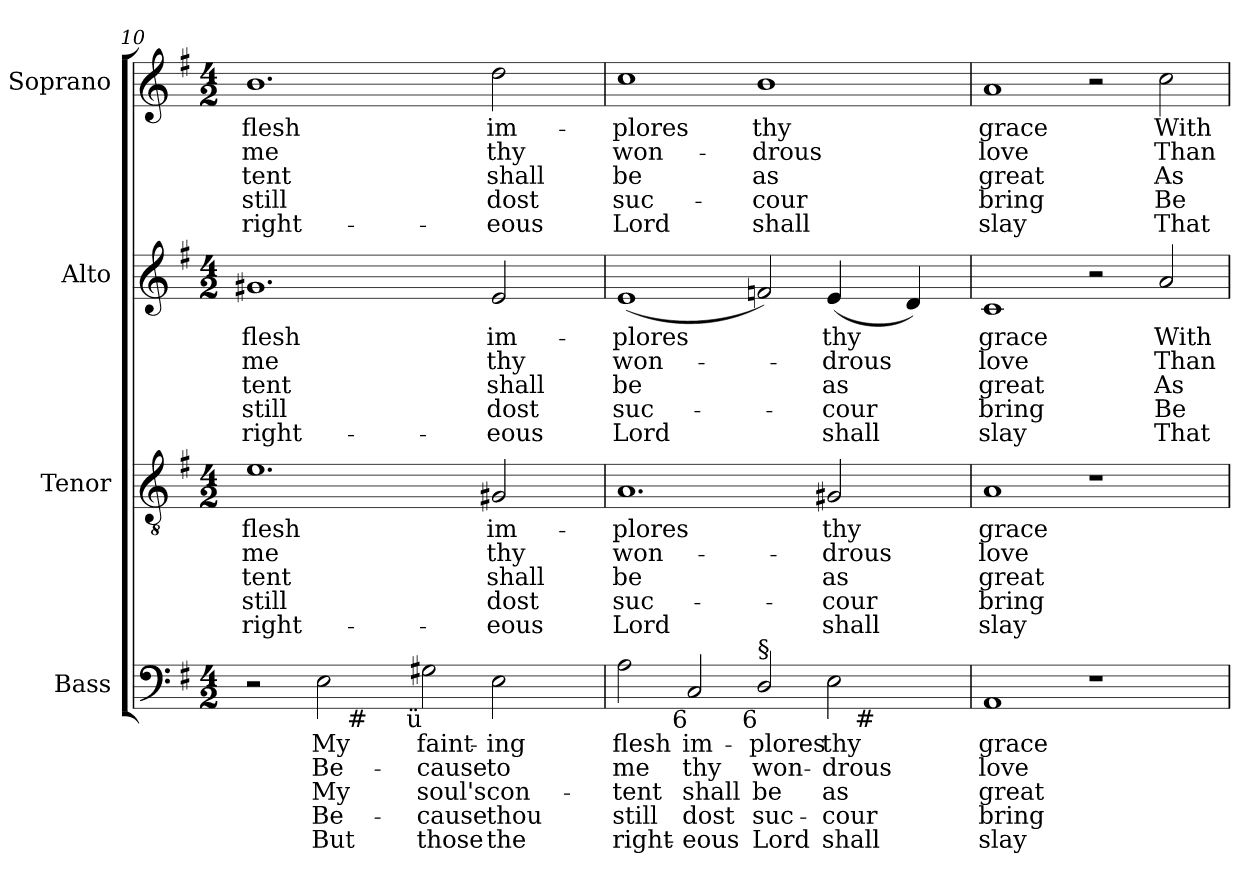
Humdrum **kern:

**kern	**text	**text	**text	**text	**text	**kern	**text	**text	**text	**text	**text	**kern	**text	**text	**text	**text	**text	**kern	**text	**text	**text	**text	**text
*part4	*part4	*part4	*part4	*part4	*part4	*part3	*part3	*part3	*part3	*part3	*part3	*part2	*part2	*part2	*part2	*part2	*part2	*part1	*part1	*part1	*part1	*part1	*part1
*staff4	*staff4	*staff4	*staff4	*staff4	*staff4	*staff3	*staff3	*staff3	*staff3	*staff3	*staff3	*staff2	*staff2	*staff2	*staff2	*staff2	*staff2	*staff1	*staff1	*staff1	*staff1	*staff1	*staff1
*I"Bass	*	*	*	*	*	*I"Tenor	*	*	*	*	*	*I"Alto	*	*	*	*	*	*I"Soprano	*	*	*	*	*
*I'B.	*	*	*	*	*	*I'T.	*	*	*	*	*	*I'A.	*	*	*	*	*	*I'S.	*	*	*	*	*
*clefF4	*	*	*	*	*	*clefGv2	*	*	*	*	*	*clefG2	*	*	*	*	*	*clefG2	*	*	*	*	*
*	*	*	*	*	*	*ITrd7c12	*	*	*	*	*	*	*	*	*	*	*	*	*	*	*	*	*
*k[f#]	*	*	*	*	*	*k[f#]	*	*	*	*	*	*k[f#]	*	*	*	*	*	*k[f#]	*	*	*	*	*
*G:	*	*	*	*	*	*G:	*	*	*	*	*	*G:	*	*	*	*	*	*G:	*	*	*	*	*
*M4/2	*	*	*	*	*	*M4/2	*	*	*	*	*	*M4/2	*	*	*	*	*	*M4/2	*	*	*	*	*
=10	=10	=10	=10	=10	=10	=10	=10	=10	=10	=10	=10	=10	=10	=10	=10	=10	=10	=10	=10	=10	=10	=10	=10
!	!	!	!	!	!	!	!LO:LY:b:color=#000000	!LO:LY:b:color=#000000	!LO:LY:b:color=#000000	!LO:LY:b:color=#000000	!LO:LY:b:color=#000000	!	!	!	!	!	!	!	!	!	!	!	!
!	!	!	!	!	!	!	!	!	!	!	!	!	!LO:LY:b:color=#000000	!LO:LY:b:color=#000000	!LO:LY:b:color=#000000	!LO:LY:b:color=#000000	!LO:LY:b:color=#000000	!	!	!	!	!	!
!	!	!	!	!	!	!	!	!	!	!	!	!	!	!	!	!	!	!	!LO:LY:b:color=#000000	!LO:LY:b:color=#000000	!LO:LY:b:color=#000000	!LO:LY:b:color=#000000	!LO:LY:b:color=#000000
*^	*	*	*	*	*	*	*	*	*	*	*	*	*	*	*	*	*	*	*	*	*	*	*
2r	2ryy	.	.	.	.	.	1.Ei	flesh	me	tent	still	right-	1.g#Xi	flesh	me	tent	still	right-	1.bi	flesh	me	tent	still	right-
!	!	!LO:LY:b:color=#000000	!LO:LY:b:color=#000000	!LO:LY:b:color=#000000	!LO:LY:b:color=#000000	!LO:LY:b:color=#000000	!	!	!	!	!	!	!	!	!	!	!	!	!	!	!	!	!	!
2Ei\	8ryy	My	Be-	My	Be-	-But	.	.	.	.	.	.	.	.	.	.	.	.	.	.	.	.	.	.
.	32ryy	.	.	.	.	.	.	.	.	.	.	.	.	.	.	.	.	.	.	.	.	.	.	.
.	128..ryy	.	.	.	.	.	.	.	.	.	.	.	.	.	.	.	.	.	.	.	.	.	.	.
!	!LO:TX:b:rj:t=#	!	!	!	!	!	!	!	!	!	!	!	!	!	!	!	!	!	!	!	!	!	!	!
.	1ryy	.	.	.	.	.	.	.	.	.	.	.	.	.	.	.	.	.	.	.	.	.	.	.
!LO:TX:b:rj:t=ü	!	!	!	!	!	!	!	!	!	!	!	!	!	!	!	!	!	!	!	!	!	!	!	!
!	!	!LO:LY:b:color=#000000	!LO:LY:b:color=#000000	!LO:LY:b:color=#000000	!LO:LY:b:color=#000000	!LO:LY:b:color=#000000	!	!	!	!	!	!	!	!	!	!	!	!	!	!	!	!	!	!
2G#Xi\	.	faint-	-cause	soul's	cause	those	.	.	.	.	.	.	.	.	.	.	.	.	.	.	.	.	.	.
!	!	!LO:LY:b:color=#000000	!LO:LY:b:color=#000000	!LO:LY:b:color=#000000	!LO:LY:b:color=#000000	!LO:LY:b:color=#000000	!	!	!	!	!	!	!	!	!	!	!	!	!	!	!	!	!	!
!	!	!	!	!	!	!	!	!LO:LY:b:color=#000000	!LO:LY:b:color=#000000	!LO:LY:b:color=#000000	!LO:LY:b:color=#000000	!LO:LY:b:color=#000000	!	!	!	!	!	!	!	!	!	!	!	!
!	!	!	!	!	!	!	!	!	!	!	!	!	!	!LO:LY:b:color=#000000	!LO:LY:b:color=#000000	!LO:LY:b:color=#000000	!LO:LY:b:color=#000000	!LO:LY:b:color=#000000	!	!	!	!	!	!
!	!	!	!	!	!	!	!	!	!	!	!	!	!	!	!	!	!	!	!	!LO:LY:b:color=#000000	!LO:LY:b:color=#000000	!LO:LY:b:color=#000000	!LO:LY:b:color=#000000	!LO:LY:b:color=#000000
2Ei\	.	-ing	to	con-	-thou	the	2GG#Xi/	im-	thy	-shall	dost	eous	2ei/	im-	thy	-shall	dost	eous	2ddi\	im-	thy	-shall	dost	eous
.	4ryy	.	.	.	.	.	.	.	.	.	.	.	.	.	.	.	.	.	.	.	.	.	.	.
.	16ryy	.	.	.	.	.	.	.	.	.	.	.	.	.	.	.	.	.	.	.	.	.	.	.
.	64ryy	.	.	.	.	.	.	.	.	.	.	.	.	.	.	.	.	.	.	.	.	.	.	.
.	512ryy	.	.	.	.	.	.	.	.	.	.	.	.	.	.	.	.	.	.	.	.	.	.	.
!!LO:PB:g=z
=11	=11	=11	=11	=11	=11	=11	=11	=11	=11	=11	=11	=11	=11	=11	=11	=11	=11	=11	=11	=11	=11	=11	=11	=11
!	!	!LO:LY:b:color=#000000	!LO:LY:b:color=#000000	!LO:LY:b:color=#000000	!LO:LY:b:color=#000000	!LO:LY:b:color=#000000	!	!	!	!	!	!	!	!	!	!	!	!	!	!	!	!	!	!
!	!	!	!	!	!	!	!	!LO:LY:b:color=#000000	!LO:LY:b:color=#000000	!LO:LY:b:color=#000000	!LO:LY:b:color=#000000	!LO:LY:b:color=#000000	!	!	!	!	!	!	!	!	!	!	!	!
!	!	!	!	!	!	!	!	!	!	!	!	!	!	!LO:LY:b:color=#000000	!LO:LY:b:color=#000000	!LO:LY:b:color=#000000	!LO:LY:b:color=#000000	!LO:LY:b:color=#000000	!	!	!	!	!	!
!	!	!	!	!	!	!	!	!	!	!	!	!	!	!	!	!	!	!	!	!LO:LY:b:color=#000000	!LO:LY:b:color=#000000	!LO:LY:b:color=#000000	!LO:LY:b:color=#000000	!LO:LY:b:color=#000000
2Ai\	1ryy	flesh	me	tent	still	right-	1.AAi	-plores	won-	be	suc-	-Lord	(1ei	-plores	won-	be	suc-	-Lord	1cci	-plores	won-	be	suc-	-Lord
!LO:TX:b:rj:t=6	!	!	!	!	!	!	!	!	!	!	!	!	!	!	!	!	!	!	!	!	!	!	!	!
!	!	!LO:LY:b:color=#000000	!LO:LY:b:color=#000000	!LO:LY:b:color=#000000	!LO:LY:b:color=#000000	!LO:LY:b:color=#000000	!	!	!	!	!	!	!	!	!	!	!	!	!	!	!	!	!	!
2Ci/	.	im-	thy	-shall	dost	eous	.	.	.	.	.	.	.	.	.	.	.	.	.	.	.	.	.	.
!	!	!LO:LY:b:color=#000000	!LO:LY:b:color=#000000	!LO:LY:b:color=#000000	!LO:LY:b:color=#000000	!LO:LY:b:color=#000000	!	!	!	!	!	!	!	!	!	!	!	!	!	!	!	!	!	!
!LO:TX:b:rj:t=6	!	!	!	!	!	!	!	!	!	!	!	!	!	!	!	!	!	!	!	!	!	!	!	!
!LO:TX:t=§	!	!	!	!	!	!	!	!	!	!	!	!	!	!	!	!	!	!	!	!	!	!	!	!
!	!	!	!	!	!	!	!	!	!	!	!	!	!	!	!	!	!	!	!	!LO:LY:b:color=#000000	!LO:LY:b:color=#000000	!LO:LY:b:color=#000000	!LO:LY:b:color=#000000	!LO:LY:b:color=#000000
2Di/	2ryy	-plores	won-	be	suc-	-Lord	.	.	.	.	.	.	2fni/)	.	.	.	.	.	1bi	thy	-drous	as	cour	shall
!	!	!LO:LY:b:color=#000000	!LO:LY:b:color=#000000	!LO:LY:b:color=#000000	!LO:LY:b:color=#000000	!LO:LY:b:color=#000000	!	!	!	!	!	!	!	!	!	!	!	!	!	!	!	!	!	!
!	!	!	!	!	!	!	!	!LO:LY:b:color=#000000	!LO:LY:b:color=#000000	!LO:LY:b:color=#000000	!LO:LY:b:color=#000000	!LO:LY:b:color=#000000	!	!	!	!	!	!	!	!	!	!	!	!
!	!	!	!	!	!	!	!	!	!	!	!	!	!	!LO:LY:b:color=#000000	!LO:LY:b:color=#000000	!LO:LY:b:color=#000000	!LO:LY:b:color=#000000	!LO:LY:b:color=#000000	!	!	!	!	!	!
2Ei\	16ryy	thy	-drous	as	cour	shall	2GG#Xi/	thy	-drous	as	cour	shall	(4ei/	thy	-drous	as	cour	shall	.	.	.	.	.	.
.	32ryy	.	.	.	.	.	.	.	.	.	.	.	.	.	.	.	.	.	.	.	.	.	.	.
.	64ryy	.	.	.	.	.	.	.	.	.	.	.	.	.	.	.	.	.	.	.	.	.	.	.
.	128ryy	.	.	.	.	.	.	.	.	.	.	.	.	.	.	.	.	.	.	.	.	.	.	.
.	1024ryy	.	.	.	.	.	.	.	.	.	.	.	.	.	.	.	.	.	.	.	.	.	.	.
!	!LO:TX:b:rj:t=#	!	!	!	!	!	!	!	!	!	!	!	!	!	!	!	!	!	!	!	!	!	!	!
.	4ryy	.	.	.	.	.	.	.	.	.	.	.	.	.	.	.	.	.	.	.	.	.	.	.
.	.	.	.	.	.	.	.	.	.	.	.	.	4di/)	.	.	.	.	.	.	.	.	.	.	.
.	8ryy	.	.	.	.	.	.	.	.	.	.	.	.	.	.	.	.	.	.	.	.	.	.	.
.	256..ryy	.	.	.	.	.	.	.	.	.	.	.	.	.	.	.	.	.	.	.	.	.	.	.
*v	*v	*	*	*	*	*	*	*	*	*	*	*	*	*	*	*	*	*	*	*	*	*	*	*
=12	=12	=12	=12	=12	=12	=12	=12	=12	=12	=12	=12	=12	=12	=12	=12	=12	=12	=12	=12	=12	=12	=12	=12
*^	*	*	*	*	*	*	*	*	*	*	*	*	*	*	*	*	*	*	*	*	*	*	*
!	!	!LO:LY:b:color=#000000	!LO:LY:b:color=#000000	!LO:LY:b:color=#000000	!LO:LY:b:color=#000000	!LO:LY:b:color=#000000	!	!	!	!	!	!	!	!	!	!	!	!	!	!	!	!	!	!
*v	*v	*	*	*	*	*	*	*	*	*	*	*	*	*	*	*	*	*	*	*	*	*	*	*
*^	*	*	*	*	*	*	*	*	*	*	*	*	*	*	*	*	*	*	*	*	*	*	*
!	!	!	!	!	!	!	!	!LO:LY:b:color=#000000	!LO:LY:b:color=#000000	!LO:LY:b:color=#000000	!LO:LY:b:color=#000000	!LO:LY:b:color=#000000	!	!	!	!	!	!	!	!	!	!	!	!
*v	*v	*	*	*	*	*	*	*	*	*	*	*	*	*	*	*	*	*	*	*	*	*	*	*
*^	*	*	*	*	*	*	*	*	*	*	*	*	*	*	*	*	*	*	*	*	*	*	*
!	!	!	!	!	!	!	!	!	!	!	!	!	!	!LO:LY:b:color=#000000	!LO:LY:b:color=#000000	!LO:LY:b:color=#000000	!LO:LY:b:color=#000000	!LO:LY:b:color=#000000	!	!	!	!	!	!
*v	*v	*	*	*	*	*	*	*	*	*	*	*	*	*	*	*	*	*	*	*	*	*	*	*
*^	*	*	*	*	*	*	*	*	*	*	*	*	*	*	*	*	*	*	*	*	*	*	*
!	!	!	!	!	!	!	!	!	!	!	!	!	!	!	!	!	!	!	!	!LO:LY:b:color=#000000	!LO:LY:b:color=#000000	!LO:LY:b:color=#000000	!LO:LY:b:color=#000000	!LO:LY:b:color=#000000
*v	*v	*	*	*	*	*	*	*	*	*	*	*	*	*	*	*	*	*	*	*	*	*	*	*
1AAi	grace	love	great	bring	slay	1AAi	grace	love	great	bring	slay	1ci	grace	love	great	bring	slay	1ai	grace	love	great	bring	slay
1r	.	.	.	.	.	1r	.	.	.	.	.	2r	.	.	.	.	.	2r	.	.	.	.	.
!	!	!	!	!	!	!	!	!	!	!	!	!	!LO:LY:b:color=#000000	!LO:LY:b:color=#000000	!LO:LY:b:color=#000000	!LO:LY:b:color=#000000	!LO:LY:b:color=#000000	!	!	!	!	!	!
!	!	!	!	!	!	!	!	!	!	!	!	!	!	!	!	!	!	!	!LO:LY:b:color=#000000	!LO:LY:b:color=#000000	!LO:LY:b:color=#000000	!LO:LY:b:color=#000000	!LO:LY:b:color=#000000
.	.	.	.	.	.	.	.	.	.	.	.	2ai/	With-	Than	As	Be-	-That	2cci\	With-	Than	As	Be-	-That
=	=	=	=	=	=	=	=	=	=	=	=	=	=	=	=	=	=	=	=	=	=	=	=
*-	*-	*-	*-	*-	*-	*-	*-	*-	*-	*-	*-	*-	*-	*-	*-	*-	*-	*-	*-	*-	*-	*-	*-
